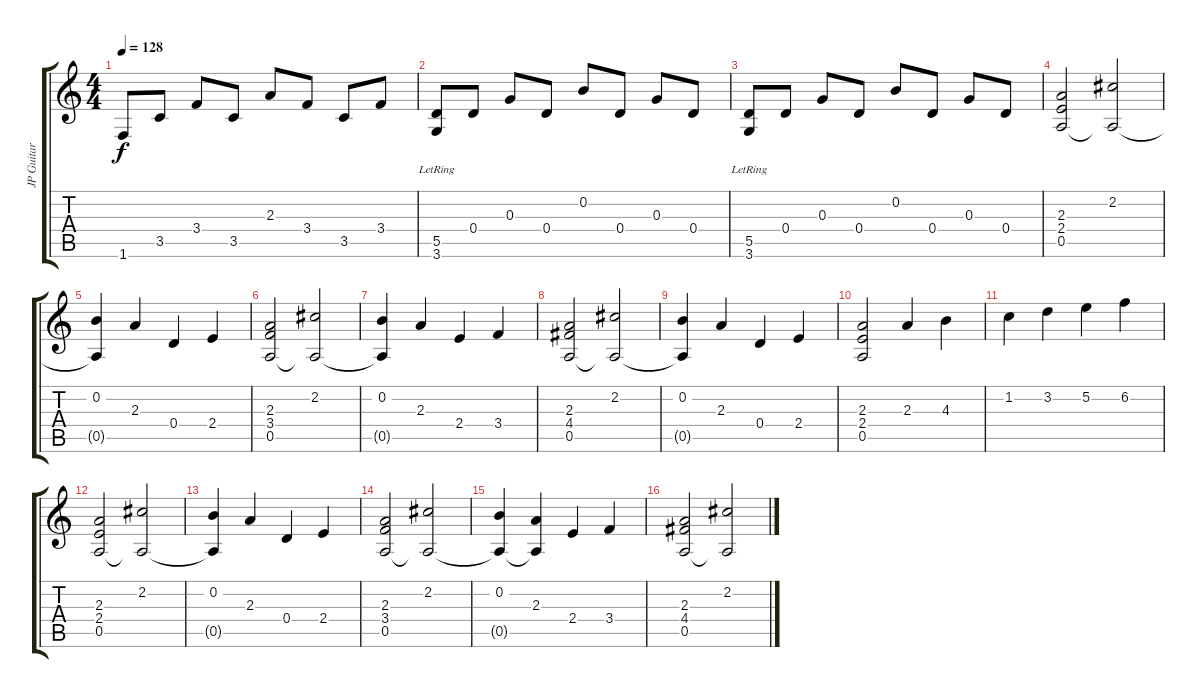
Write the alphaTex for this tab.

\track ("JP Guitar 1" "JP Guitar ") {instrument distortionguitar}
\staff {score tabs}
\tuning (E4 B3 G3 D3 A2 E2) {hide}
\ts (4 4)
\tempo 128
\clef g2
\ks c
1.6.8{dy f} 3.5.8 3.4.8 3.5.8 2.3.8 3.4.8 3.5.8 3.4.8 |
(5.5{lr} 3.6{lr}).8 0.4.8 0.3.8 0.4.8 0.2.8 0.4.8 0.3.8 0.4.8 |
(5.5{lr} 3.6{lr}).8 0.4.8 0.3.8 0.4.8 0.2.8 0.4.8 0.3.8 0.4.8 |
(2.3 2.4 0.5).2 (2.2 0.5{t}).2 |
(0.2 0.5{t}).4 2.3.4 0.4.4 2.4.4 |
(2.3 3.4 0.5).2 (2.2 0.5{t}).2 |
(0.2 0.5{t}).4 2.3.4 2.4.4 3.4.4 |
(2.3 4.4 0.5).2 (2.2 0.5{t}).2 |
(0.2 0.5{t}).4 2.3.4 0.4.4 2.4.4 |
(2.3 2.4 0.5).2 2.3.4 4.3.4 |
1.2.4 3.2.4 5.2.4 6.2.4 |
(2.3 2.4 0.5).2 (2.2 0.5{t}).2 |
(0.2 0.5{t}).4 2.3.4 0.4.4 2.4.4 |
(2.3 3.4 0.5).2 (2.2 0.5{t}).2 |
(0.2 0.5{t}).4 (2.3 0.5{t}).4 2.4.4 3.4.4 |
(2.3 4.4 0.5).2 (2.2 0.5{t}).2
